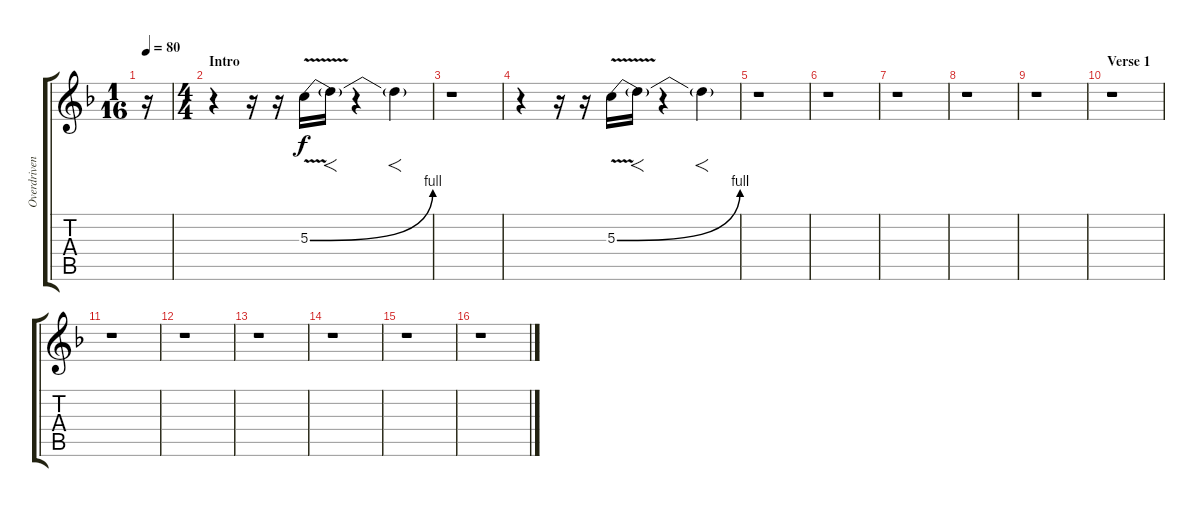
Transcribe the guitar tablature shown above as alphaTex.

\track ("Overdriven guitar 2" "Overdriven") {instrument overdrivenguitar}
\staff {score tabs}
\tuning (E4 B3 G3 D3 A2 E2) {hide}
\ts (1 16)
\tempo 80
\clef g2
\ks dminor
r.16{dy f instrument overdrivenguitar} |
\ts (4 4)
\section ("" "Intro")
r.4{volume 11 instrument acousticguitarnylon} r.16 r.16 5.3{be (bend 0 0 60 4) v}.16 5.3{t}.16{f} r.4 5.3{t}.4{f} |
r.1 |
r.4{volume 11 instrument acousticguitarnylon} r.16 r.16 5.3{be (bend 0 0 60 4) v}.16 5.3{t}.16{f} r.4 5.3{t}.4{f} |
r.1 |
r.1 |
r.1 |
r.1 |
r.1 |
\section ("" "Verse 1")
r.1 |
r.1 |
r.1 |
r.1 |
r.1 |
r.1 |
r.1
